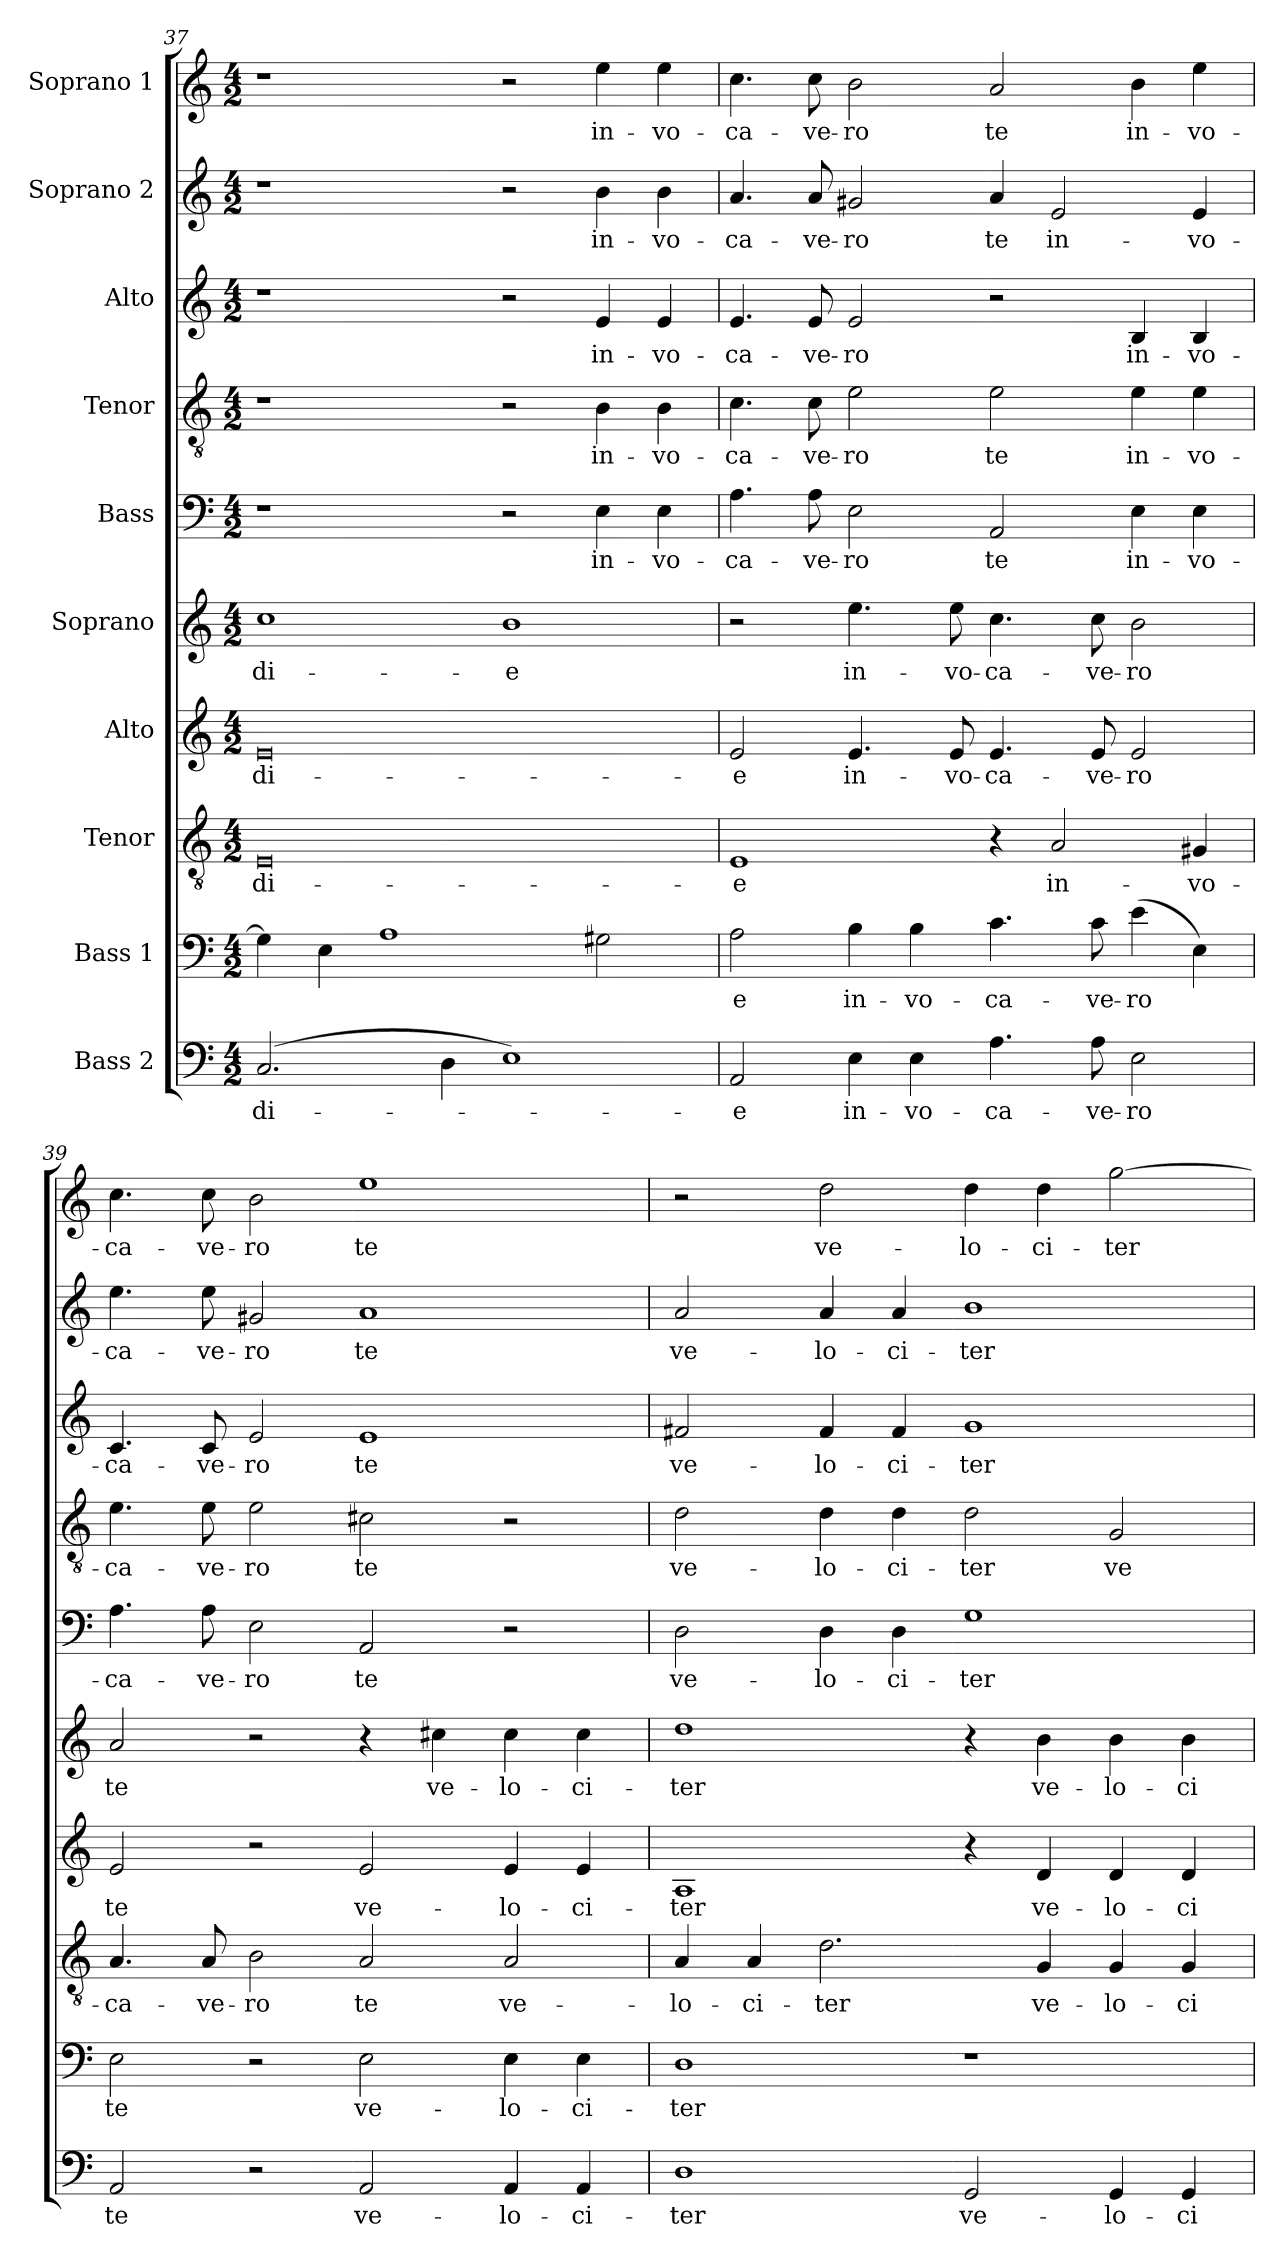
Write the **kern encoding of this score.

**kern	**text	**kern	**text	**kern	**text	**kern	**text	**kern	**text	**kern	**text	**kern	**text	**kern	**text	**kern	**text	**kern	**text
*part10	*part10	*part9	*part9	*part8	*part8	*part7	*part7	*part6	*part6	*part5	*part5	*part4	*part4	*part3	*part3	*part2	*part2	*part1	*part1
*staff10	*staff10	*staff9	*staff9	*staff8	*staff8	*staff7	*staff7	*staff6	*staff6	*staff5	*staff5	*staff4	*staff4	*staff3	*staff3	*staff2	*staff2	*staff1	*staff1
*I"Bass 2	*	*I"Bass 1	*	*I"Tenor	*	*I"Alto	*	*I"Soprano	*	*I"Bass	*	*I"Tenor	*	*I"Alto	*	*I"Soprano 2	*	*I"Soprano 1	*
*clefF4	*	*clefF4	*	*clefGv2	*	*clefG2	*	*clefG2	*	*clefF4	*	*clefGv2	*	*clefG2	*	*clefG2	*	*clefG2	*
*k[]	*	*k[]	*	*k[]	*	*k[]	*	*k[]	*	*k[]	*	*k[]	*	*k[]	*	*k[]	*	*k[]	*
*C:	*	*C:	*	*C:	*	*C:	*	*C:	*	*C:	*	*C:	*	*C:	*	*C:	*	*C:	*
*M4/2	*	*M4/2	*	*M4/2	*	*M4/2	*	*M4/2	*	*M4/2	*	*M4/2	*	*M4/2	*	*M4/2	*	*M4/2	*
=37	=37	=37	=37	=37	=37	=37	=37	=37	=37	=37	=37	=37	=37	=37	=37	=37	=37	=37	=37
(2.C/	di-	4G\]	.	0E	di-	0e	di-	1cc	di-	1r	.	1r	.	1r	.	1r	.	1r	.
.	.	4E\	.	.	.	.	.	.	.	.	.	.	.	.	.	.	.	.	.
.	.	1A	.	.	.	.	.	.	.	.	.	.	.	.	.	.	.	.	.
4D\	.	.	.	.	.	.	.	.	.	.	.	.	.	.	.	.	.	.	.
1E)	.	.	.	.	.	.	.	1b	-e	2r	.	2r	.	2r	.	2r	.	2r	.
.	.	2G#X\	.	.	.	.	.	.	.	4E\	in-	4B\	in-	4e/	in-	4b\	in-	4ee\	in-
.	.	.	.	.	.	.	.	.	.	4E\	-vo-	4B\	-vo-	4e/	-vo-	4b\	-vo-	4ee\	-vo-
!!LO:PB:g=z
=38	=38	=38	=38	=38	=38	=38	=38	=38	=38	=38	=38	=38	=38	=38	=38	=38	=38	=38	=38
2AA/	e	2A\	-e	1E	-e	2e/	-e	2r	.	4.A\	-ca-	4.c\	-ca-	4.e/	-ca-	4.a/	-ca-	4.cc\	-ca-
.	.	.	.	.	.	.	.	.	.	8A\	-ve-	8c\	-ve-	8e/	-ve-	8a/	-ve-	8cc\	-ve-
4E\	in-	4B\	in-	.	.	4.e/	in-	4.ee\	in-	2E\	-ro	2e\	-ro	2e/	-ro	2g#X/	-ro	2b\	-ro
4E\	-vo-	4B\	-vo-	.	.	.	.	.	.	.	.	.	.	.	.	.	.	.	.
.	.	.	.	.	.	8e/	-vo-	8ee\	-vo-	.	.	.	.	.	.	.	.	.	.
4.A\	-ca-	4.c\	-ca-	4r	.	4.e/	-ca-	4.cc\	-ca-	2AA/	te	2e\	te	2r	te	4a/	te	2a/	te
.	.	.	.	2A/	in-	.	.	.	.	.	.	.	.	.	.	2e/	in-	.	.
8A\	-ve-	8c\	-ve-	.	.	8e/	-ve-	8cc\	-ve-	.	.	.	.	.	.	.	.	.	.
2E\	-ro	(4e\	-ro	.	.	2e/	-ro	2b\	-ro	4E\	in-	4e\	in-	4B/	in-	.	.	4b\	in-
.	.	4E\)	.	4G#X/	-vo-	.	.	.	.	4E\	-vo-	4e\	-vo-	4B/	-vo-	4e/	-vo-	4ee\	-vo-
=39	=39	=39	=39	=39	=39	=39	=39	=39	=39	=39	=39	=39	=39	=39	=39	=39	=39	=39	=39
2AA/	te	2E\	te	4.A/	-ca-	2e/	te	2a/	te	4.A\	-ca-	4.e\	-ca-	4.c/	-ca-	4.ee\	-ca-	4.cc\	-ca-
.	.	.	.	8A/	-ve-	.	.	.	.	8A\	-ve-	8e\	-ve-	8c/	-ve-	8ee\	-ve-	8cc\	-ve-
2r	.	2r	.	2B\	-ro	2r	.	2r	.	2E\	-ro	2e\	-ro	2e/	-ro	2g#X/	-ro	2b\	-ro
2AA/	ve-	2E\	ve-	2A/	te	2e/	ve-	4r	.	2AA/	te	2c#X\	te	1e	te	1a	te	1ee	te
.	.	.	.	.	.	.	.	4cc#X\	ve-	.	.	.	.	.	.	.	.	.	.
4AA/	-lo-	4E\	-lo-	2A/	ve-	4e/	-lo-	4cc#\	-lo-	2r	.	2r	.	.	.	.	.	.	.
4AA/	-ci-	4E\	-ci-	.	.	4e/	-ci-	4cc#\	-ci-	.	.	.	.	.	.	.	.	.	.
=40	=40	=40	=40	=40	=40	=40	=40	=40	=40	=40	=40	=40	=40	=40	=40	=40	=40	=40	=40
1D	-ter	1D	-ter	4A/	-lo-	1A	-ter	1dd	-ter	2D\	ve-	2d\	ve-	2f#X/	ve-	2a/	ve-	2r	.
.	.	.	.	4A/	-ci-	.	.	.	.	.	.	.	.	.	.	.	.	.	.
.	.	.	.	2.d\	-ter	.	.	.	.	4D\	-lo-	4d\	-lo-	4f#/	-lo-	4a/	-lo-	2dd\	ve-
.	.	.	.	.	.	.	.	.	.	4D\	-ci-	4d\	-ci-	4f#/	-ci-	4a/	-ci-	.	.
2GG/	ve-	1r	.	.	.	4r	.	4r	.	1G	-ter	2d\	-ter	1g	-ter	1b	-ter	4dd\	-lo-
.	.	.	.	4G/	ve-	4d/	ve-	4b\	ve-	.	.	.	.	.	.	.	.	4dd\	-ci-
4GG/	-lo-	.	.	4G/	-lo-	4d/	-lo-	4b\	-lo-	.	.	2G/	ve-	.	.	.	.	[2gg\	-ter
4GG/	-ci-	.	.	4G/	-ci-	4d/	-ci-	4b\	-ci-	.	.	.	.	.	.	.	.	.	.
=	=	=	=	=	=	=	=	=	=	=	=	=	=	=	=	=	=	=	=
*-	*-	*-	*-	*-	*-	*-	*-	*-	*-	*-	*-	*-	*-	*-	*-	*-	*-	*-	*-
